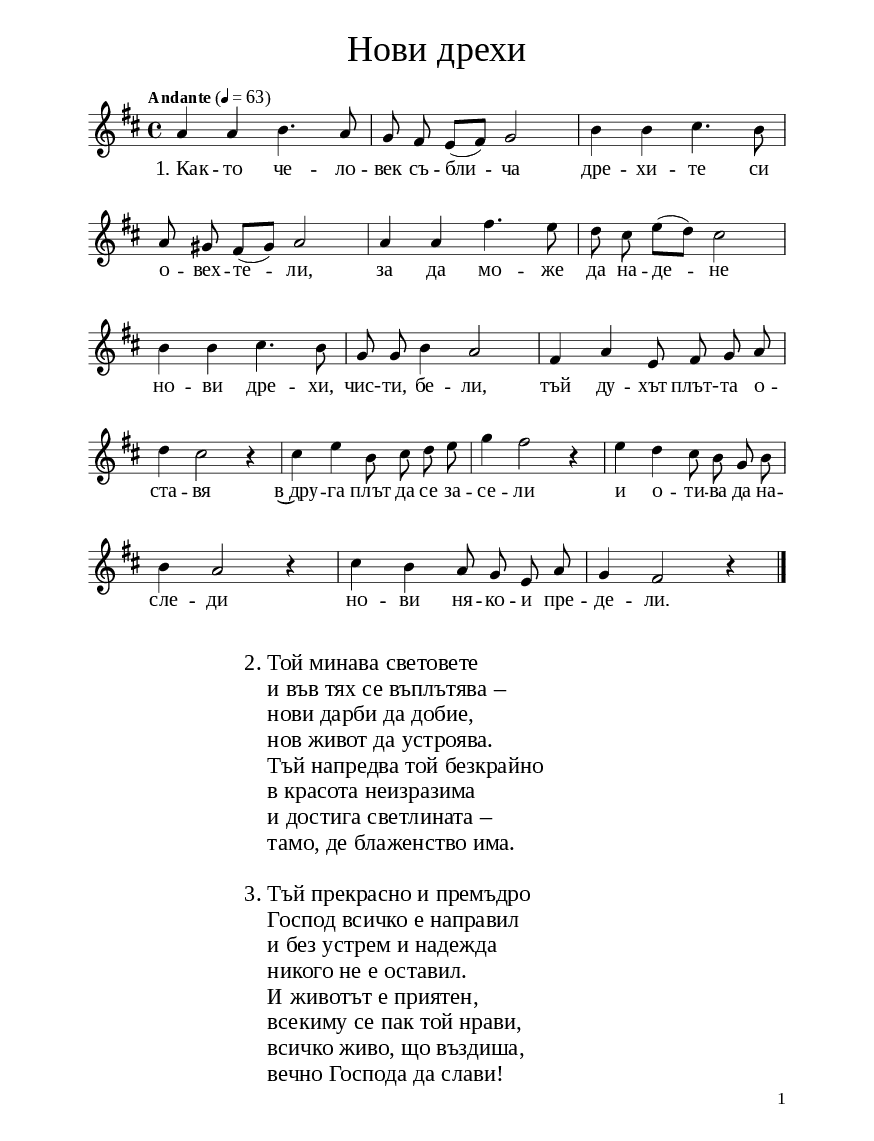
\version "2.24.3"

% include paper part and global functions
\include "include/globals.ily"

\bookpart {
  \label #'ref062
  \tocItem \markup "Нови дрехи"
  \include "include/bookpart-paper.ily"
  \score {
    \include "include/score-layout.ily"

    \new Voice \absolute  {
      \clef treble
      \key d \major
      \time 4/4
      \tempoFunc "Andante" 4 "63"
      \autoBeamOff
      a'4 a' b'4. a'8 | g'8 fis' e' ( [ fis' ] ) g'2 | b'4 b' cis''4. b'8 | \break
      a'8 gis'  fis' ([ gis'] )  a'2 | a'4 a' fis''4. e''8 | d''8 cis''  e'' ( [ d''] ) cis''2 \break |
      b'4 b' cis''4. b'8 | g'8 g'  b'4  a'2 | fis'4 a' e'8 fis' g' a' \break |
      d''4 cis''2 r4 | cis''4 e'' b'8 cis'' d'' e'' | g''4 fis''2 r4 | e''4 d'' cis''8 b' g' b' | \break  b'4 a'2 r4 | cis''4 b'  a'8 g' e' a' | g'4 fis'2 r4 \break | \bar "|."
    }

    \addlyrics {
      "1. Как" -- то че -- ло -- век съ -- бли -- ча дре -- хи -- те си
      о -- вех -- те -- ли, за да мо -- же да на  -- де -- не
      но -- ви дре -- хи, "чис-" -- ти, бе -- ли, тъй ду -- хът "плът-" -- та о --
      ста -- вя в~дру -- га плът да се за -- се -- ли и о --
      ти -- ва да на -- сле -- ди но -- ви ня -- ко -- и пре -- де -- ли.
    }

    \header {
      title = \titleFunc #'ref_desc_2 "Нови дрехи" "Novi drehi"
    }

    \midi{}

  } % score

  \markup \empty-one

  \markup \abs-fontsize #11 {
    \hspace #20
    \override #`(baseline-skip . ,bgCoupletBaselineSkip)
    \column {

      \line {   2. Той минава световете}

      \line {   "   "и във тях се въплътява –}

      \line {   "   "нови дарби да добие,}

      \line {   "   "нов живот да устроява.}

      \line {   "   "Тъй напредва той безкрайно}

      \line {   "   "в красота неизразима}

      \line {   "   "и достига светлината – }

      \line {   "   "тамо, де блаженство има.}

      \line {   "   "}

      \line {   3. Тъй прекрасно и премъдро}

      \line {   "   "Господ всичко е направил}

      \line {   "   "и без устрем и надежда}

      \line {   "   "никого не е оставил.}

      \line {   "   "И животът е приятен,}

      \line {   "   "всекиму се пак той нрави,}

      \line {   "   "всичко живо, що въздиша, }

      \line {   "   "вечно Господа да слави! }
    }

  } % markup



  % include foreign translation(s) of the song


} % bookpart
